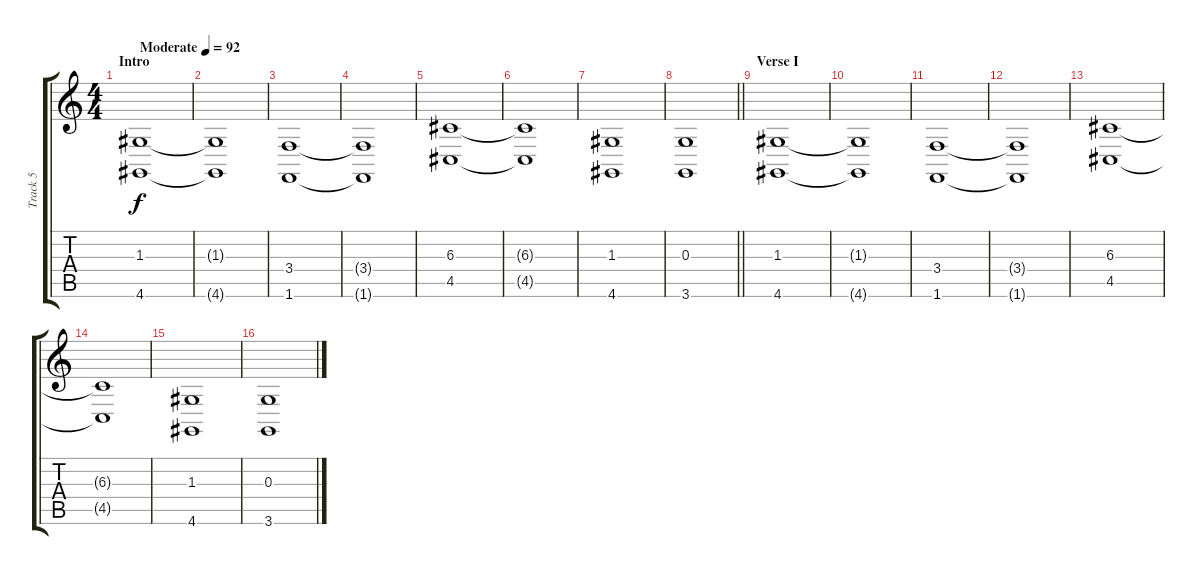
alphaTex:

\track ("Track 5" "Track 5") {instrument stringensemble1}
\staff {score tabs}
\tuning (E4 B3 G3 D3 A2 E2) {hide}
\ts (4 4)
\section ("" "Intro")
\tempo (92 "Moderate")
\clef g2
\ks c
(1.3 4.6).1{dy f instrument stringensemble1} |
(1.3{t} 4.6{t}).1 |
(3.4 1.6).1 |
(3.4{t} 1.6{t}).1 |
(6.3 4.5).1 |
(6.3{t} 4.5{t}).1 |
(1.3 4.6).1 |
\barLineRight lightlight
(0.3 3.6).1 |
\section ("" "Verse I")
(1.3 4.6).1 |
(1.3{t} 4.6{t}).1 |
(3.4 1.6).1 |
(3.4{t} 1.6{t}).1 |
(6.3 4.5).1 |
(6.3{t} 4.5{t}).1 |
(1.3 4.6).1 |
(0.3 3.6).1
